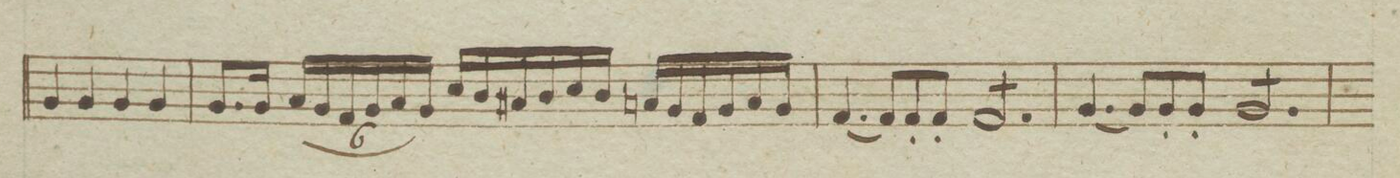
**kern
*I"Violon e Violoncello
*clefF4
*k[b-e-]
*met(c)
*M4/4
4BB-/
4BB-/
4BB-/
4BB-/
=11
8.BB-/L
16BB-/Jk
(24C/LL
24BB-/
24AA/
24BB-/
24C/
24BB-/JJ)
*Xtuplet
24E-/LL
24D/
24C#X/
24D/
24E-/
24D/JJ
24Cn/LL
24BB-/
24AA/
24BB-/
24C/
24BB-/JJ
=12
[6.AA/
12AA/L]
12AA'/
12AA'/J
*tremolo
12AA/L
12AA/
12AA/
12AA/
12AA/
12AA/J
=13
[6.BB-/
12BB-/L]
12BB-'/
12BB-'/J
12BB-/L
12BB-/
12BB-/
12BB-/
12BB-/
12BB-/J
=14
*-
